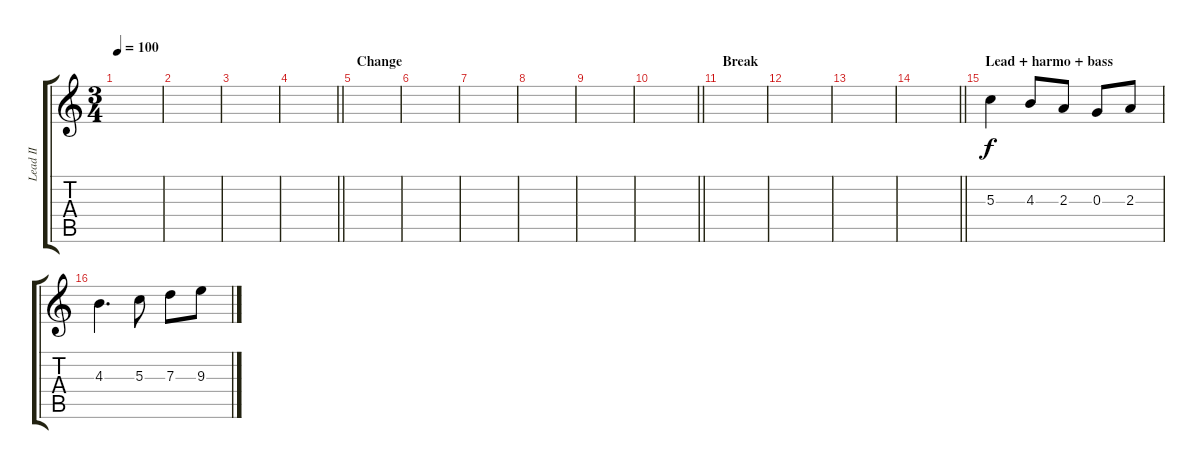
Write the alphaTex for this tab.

\track ("Lead II" "Lead II") {instrument distortionguitar}
\staff {score tabs}
\tuning (E4 B3 G3 D3 A2 E2) {hide}
\ts (3 4)
\tempo 100
\clef g2
\ks c
|
|
|
\barLineRight lightlight
|
\section ("" "Change")
|
|
|
|
|
\barLineRight lightlight
|
\section ("" "Break")
|
|
|
\barLineRight lightlight
|
\section ("" "Lead + harmo + bass")
5.3.4 4.3.8 2.3.8 0.3.8 2.3.8 |
4.3.4{d} 5.3.8 7.3.8 9.3.8
